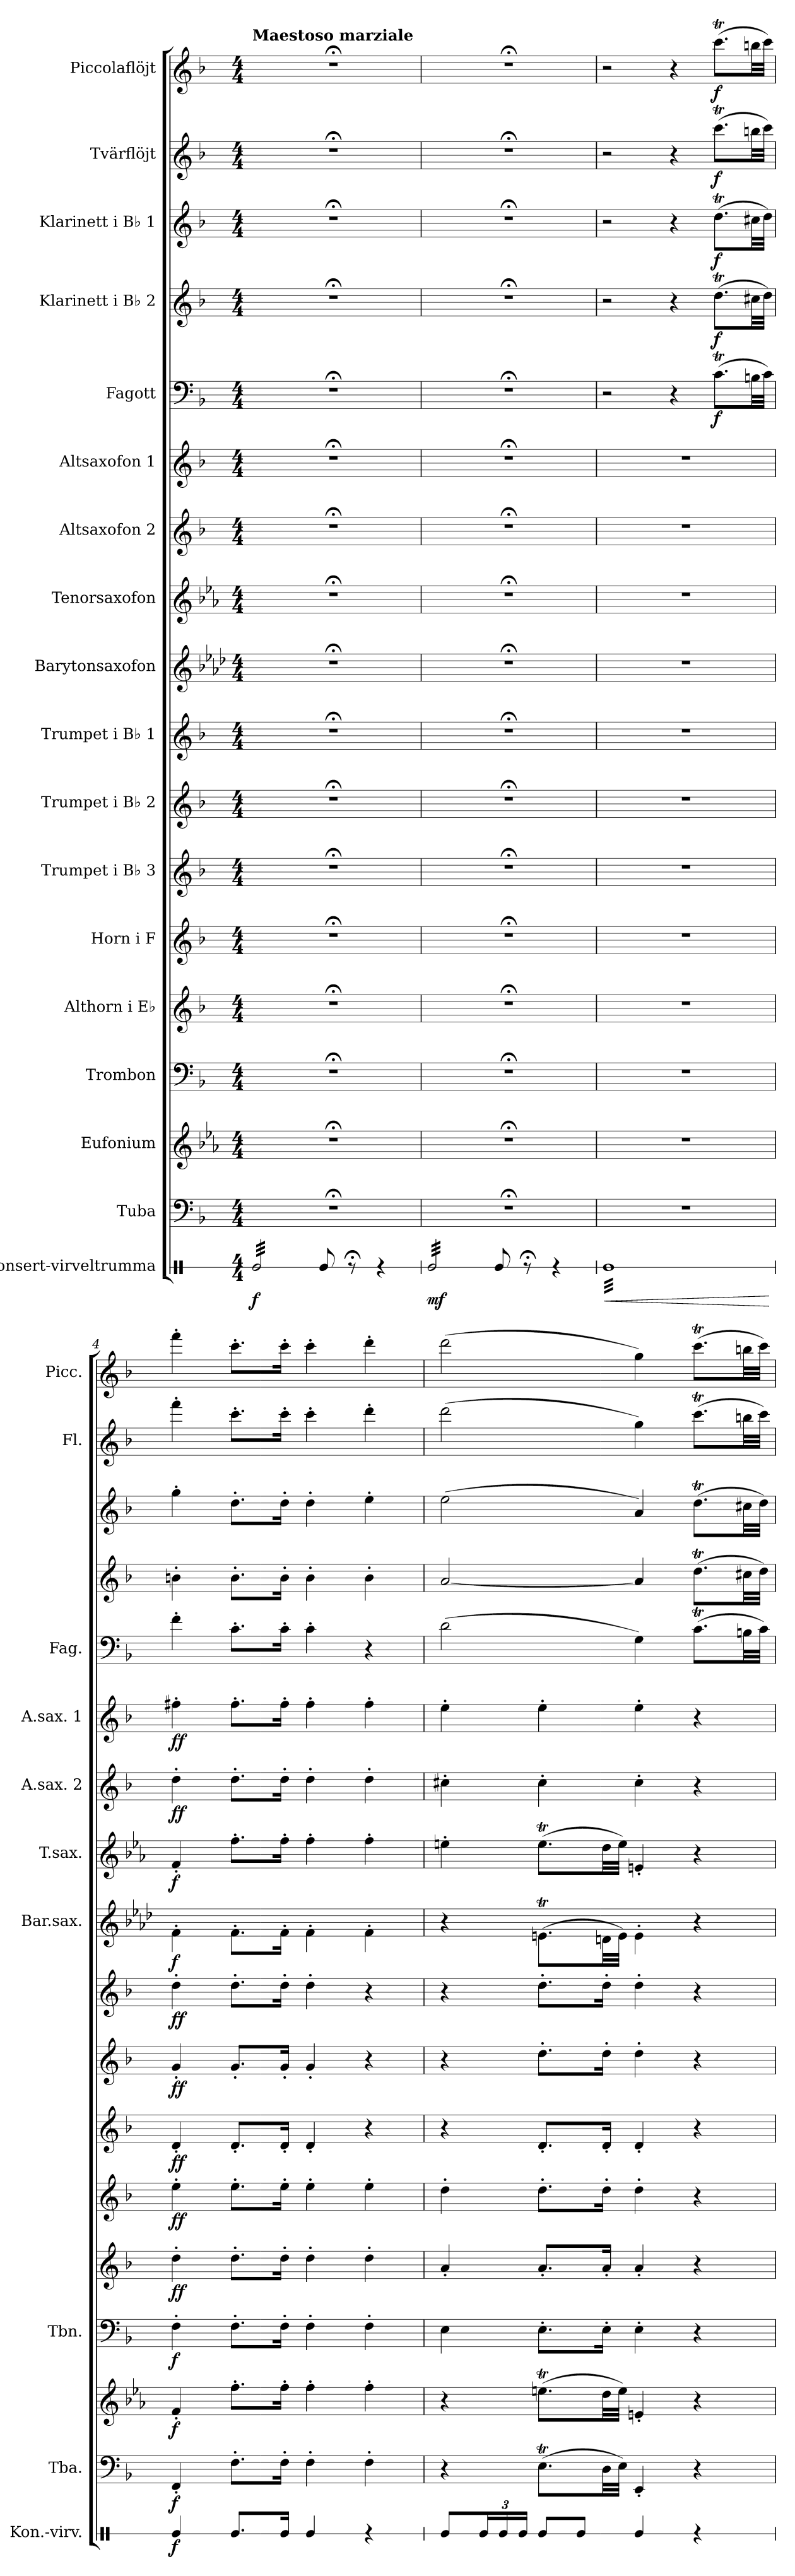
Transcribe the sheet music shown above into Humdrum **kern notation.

**kern	**dynam	**kern	**dynam	**kern	**dynam	**kern	**dynam	**kern	**dynam	**kern	**dynam	**kern	**dynam	**kern	**dynam	**kern	**dynam	**kern	**dynam	**kern	**dynam	**kern	**dynam	**kern	**dynam	**kern	**dynam	**kern	**dynam	**kern	**dynam	**kern	**dynam	**kern	**dynam
*part18	*part18	*part17	*part17	*part16	*part16	*part15	*part15	*part14	*part14	*part13	*part13	*part12	*part12	*part11	*part11	*part10	*part10	*part9	*part9	*part8	*part8	*part7	*part7	*part6	*part6	*part5	*part5	*part4	*part4	*part3	*part3	*part2	*part2	*part1	*part1
*staff18	*staff18	*staff17	*staff17	*staff16	*staff16	*staff15	*staff15	*staff14	*staff14	*staff13	*staff13	*staff12	*staff12	*staff11	*staff11	*staff10	*staff10	*staff9	*staff9	*staff8	*staff8	*staff7	*staff7	*staff6	*staff6	*staff5	*staff5	*staff4	*staff4	*staff3	*staff3	*staff2	*staff2	*staff1	*staff1
*I"Konsert-virveltrumma	*	*I"Tuba	*	*I"Eufonium	*	*I"Trombon	*	*I"Althorn i E♭	*	*I"Horn i F	*	*I"Trumpet i B♭ 3	*	*I"Trumpet i B♭ 2	*	*I"Trumpet i B♭ 1	*	*I"Barytonsaxofon	*	*I"Tenorsaxofon	*	*I"Altsaxofon 2	*	*I"Altsaxofon 1	*	*I"Fagott	*	*I"Klarinett i B♭ 2	*	*I"Klarinett i B♭ 1	*	*I"Tvärflöjt	*	*I"Piccolaflöjt	*
*I'Kon.-virv.	*	*I'Tba.	*	*	*	*I'Tbn.	*	*	*	*	*	*	*	*	*	*	*	*I'Bar.sax.	*	*I'T.sax.	*	*I'A.sax. 2	*	*I'A.sax. 1	*	*I'Fag.	*	*	*	*	*	*I'Fl.	*	*I'Picc.	*
*stria1	*	*	*	*	*	*	*	*	*	*	*	*	*	*	*	*	*	*	*	*	*	*	*	*	*	*	*	*	*	*	*	*	*	*	*
*clefX	*	*clefF4	*	*clefG2	*	*clefF4	*	*clefG2	*	*clefG2	*	*clefG2	*	*clefG2	*	*clefG2	*	*clefG2	*	*clefG2	*	*clefG2	*	*clefG2	*	*clefF4	*	*clefG2	*	*clefG2	*	*clefG2	*	*clefG2	*
*	*	*	*	*ITrd8c14	*	*	*	*ITrd5c9	*	*ITrd4c7	*	*ITrd1c2	*	*ITrd1c2	*	*ITrd1c2	*	*ITrd12c21	*	*ITrd8c14	*	*ITrd5c9	*	*ITrd5c9	*	*	*	*ITrd1c2	*	*ITrd1c2	*	*	*	*ITrd-7c-12	*
*k[]	*	*k[b-]	*	*k[b-e-a-]	*	*k[b-]	*	*k[b-e-a-d-]	*	*k[b-e-]	*	*k[b-e-a-]	*	*k[b-e-a-]	*	*k[b-e-a-]	*	*k[b-e-a-d-]	*	*k[b-e-a-]	*	*k[b-e-a-d-]	*	*k[b-e-a-d-]	*	*k[b-]	*	*k[b-e-a-]	*	*k[b-e-a-]	*	*k[b-]	*	*k[b-]	*
*M4/4	*	*M4/4	*	*M4/4	*	*M4/4	*	*M4/4	*	*M4/4	*	*M4/4	*	*M4/4	*	*M4/4	*	*M4/4	*	*M4/4	*	*M4/4	*	*M4/4	*	*M4/4	*	*M4/4	*	*M4/4	*	*M4/4	*	*M4/4	*
=1	=1	=1	=1	=1	=1	=1	=1	=1	=1	=1	=1	=1	=1	=1	=1	=1	=1	=1	=1	=1	=1	=1	=1	=1	=1	=1	=1	=1	=1	=1	=1	=1	=1	=1	=1
!	!	!	!	!	!	!	!	!	!	!	!	!	!	!	!	!	!	!	!	!	!	!	!	!	!	!	!	!	!	!	!	!	!	!LO:TX:a:B:t=Maestoso marziale	!
!	!LO:DY:b	!	!	!	!	!	!	!	!	!	!	!	!	!	!	!	!	!	!	!	!	!	!	!	!	!	!	!	!	!	!	!	!	!	!
*tremolo	*	*	*	*	*	*	*	*	*	*	*	*	*	*	*	*	*	*	*	*	*	*	*	*	*	*	*	*	*	*	*	*	*	*	*
32Re/LLL	f	1r;<	.	1r;<	.	1r;<	.	1r;<	.	1r;<	.	1r;<	.	1r;<	.	1r;<	.	1r;<	.	1r;<	.	1r;<	.	1r;<	.	1r;<	.	1r;<	.	1r;<	.	1r;<	.	1r;<	.
32Re/	.	.	.	.	.	.	.	.	.	.	.	.	.	.	.	.	.	.	.	.	.	.	.	.	.	.	.	.	.	.	.	.	.	.	.
32Re/	.	.	.	.	.	.	.	.	.	.	.	.	.	.	.	.	.	.	.	.	.	.	.	.	.	.	.	.	.	.	.	.	.	.	.
32Re/	.	.	.	.	.	.	.	.	.	.	.	.	.	.	.	.	.	.	.	.	.	.	.	.	.	.	.	.	.	.	.	.	.	.	.
32Re/	.	.	.	.	.	.	.	.	.	.	.	.	.	.	.	.	.	.	.	.	.	.	.	.	.	.	.	.	.	.	.	.	.	.	.
32Re/	.	.	.	.	.	.	.	.	.	.	.	.	.	.	.	.	.	.	.	.	.	.	.	.	.	.	.	.	.	.	.	.	.	.	.
32Re/	.	.	.	.	.	.	.	.	.	.	.	.	.	.	.	.	.	.	.	.	.	.	.	.	.	.	.	.	.	.	.	.	.	.	.
32Re/	.	.	.	.	.	.	.	.	.	.	.	.	.	.	.	.	.	.	.	.	.	.	.	.	.	.	.	.	.	.	.	.	.	.	.
32Re/	.	.	.	.	.	.	.	.	.	.	.	.	.	.	.	.	.	.	.	.	.	.	.	.	.	.	.	.	.	.	.	.	.	.	.
32Re/	.	.	.	.	.	.	.	.	.	.	.	.	.	.	.	.	.	.	.	.	.	.	.	.	.	.	.	.	.	.	.	.	.	.	.
32Re/	.	.	.	.	.	.	.	.	.	.	.	.	.	.	.	.	.	.	.	.	.	.	.	.	.	.	.	.	.	.	.	.	.	.	.
32Re/	.	.	.	.	.	.	.	.	.	.	.	.	.	.	.	.	.	.	.	.	.	.	.	.	.	.	.	.	.	.	.	.	.	.	.
32Re/	.	.	.	.	.	.	.	.	.	.	.	.	.	.	.	.	.	.	.	.	.	.	.	.	.	.	.	.	.	.	.	.	.	.	.
32Re/	.	.	.	.	.	.	.	.	.	.	.	.	.	.	.	.	.	.	.	.	.	.	.	.	.	.	.	.	.	.	.	.	.	.	.
32Re/	.	.	.	.	.	.	.	.	.	.	.	.	.	.	.	.	.	.	.	.	.	.	.	.	.	.	.	.	.	.	.	.	.	.	.
32Re/JJJ	.	.	.	.	.	.	.	.	.	.	.	.	.	.	.	.	.	.	.	.	.	.	.	.	.	.	.	.	.	.	.	.	.	.	.
*Xtremolo	*	*	*	*	*	*	*	*	*	*	*	*	*	*	*	*	*	*	*	*	*	*	*	*	*	*	*	*	*	*	*	*	*	*	*
8Re/	.	.	.	.	.	.	.	.	.	.	.	.	.	.	.	.	.	.	.	.	.	.	.	.	.	.	.	.	.	.	.	.	.	.	.
8r;<	.	.	.	.	.	.	.	.	.	.	.	.	.	.	.	.	.	.	.	.	.	.	.	.	.	.	.	.	.	.	.	.	.	.	.
4r	.	.	.	.	.	.	.	.	.	.	.	.	.	.	.	.	.	.	.	.	.	.	.	.	.	.	.	.	.	.	.	.	.	.	.
=2	=2	=2	=2	=2	=2	=2	=2	=2	=2	=2	=2	=2	=2	=2	=2	=2	=2	=2	=2	=2	=2	=2	=2	=2	=2	=2	=2	=2	=2	=2	=2	=2	=2	=2	=2
!	!LO:DY:b	!	!	!	!	!	!	!	!	!	!	!	!	!	!	!	!	!	!	!	!	!	!	!	!	!	!	!	!	!	!	!	!	!	!
*tremolo	*	*	*	*	*	*	*	*	*	*	*	*	*	*	*	*	*	*	*	*	*	*	*	*	*	*	*	*	*	*	*	*	*	*	*
32Re/LLL	mf	1r;<	.	1r;<	.	1r;<	.	1r;<	.	1r;<	.	1r;<	.	1r;<	.	1r;<	.	1r;<	.	1r;<	.	1r;<	.	1r;<	.	1r;<	.	1r;<	.	1r;<	.	1r;<	.	1r;<	.
32Re/	.	.	.	.	.	.	.	.	.	.	.	.	.	.	.	.	.	.	.	.	.	.	.	.	.	.	.	.	.	.	.	.	.	.	.
32Re/	.	.	.	.	.	.	.	.	.	.	.	.	.	.	.	.	.	.	.	.	.	.	.	.	.	.	.	.	.	.	.	.	.	.	.
32Re/	.	.	.	.	.	.	.	.	.	.	.	.	.	.	.	.	.	.	.	.	.	.	.	.	.	.	.	.	.	.	.	.	.	.	.
32Re/	.	.	.	.	.	.	.	.	.	.	.	.	.	.	.	.	.	.	.	.	.	.	.	.	.	.	.	.	.	.	.	.	.	.	.
32Re/	.	.	.	.	.	.	.	.	.	.	.	.	.	.	.	.	.	.	.	.	.	.	.	.	.	.	.	.	.	.	.	.	.	.	.
32Re/	.	.	.	.	.	.	.	.	.	.	.	.	.	.	.	.	.	.	.	.	.	.	.	.	.	.	.	.	.	.	.	.	.	.	.
32Re/	.	.	.	.	.	.	.	.	.	.	.	.	.	.	.	.	.	.	.	.	.	.	.	.	.	.	.	.	.	.	.	.	.	.	.
32Re/	.	.	.	.	.	.	.	.	.	.	.	.	.	.	.	.	.	.	.	.	.	.	.	.	.	.	.	.	.	.	.	.	.	.	.
32Re/	.	.	.	.	.	.	.	.	.	.	.	.	.	.	.	.	.	.	.	.	.	.	.	.	.	.	.	.	.	.	.	.	.	.	.
32Re/	.	.	.	.	.	.	.	.	.	.	.	.	.	.	.	.	.	.	.	.	.	.	.	.	.	.	.	.	.	.	.	.	.	.	.
32Re/	.	.	.	.	.	.	.	.	.	.	.	.	.	.	.	.	.	.	.	.	.	.	.	.	.	.	.	.	.	.	.	.	.	.	.
32Re/	.	.	.	.	.	.	.	.	.	.	.	.	.	.	.	.	.	.	.	.	.	.	.	.	.	.	.	.	.	.	.	.	.	.	.
32Re/	.	.	.	.	.	.	.	.	.	.	.	.	.	.	.	.	.	.	.	.	.	.	.	.	.	.	.	.	.	.	.	.	.	.	.
32Re/	.	.	.	.	.	.	.	.	.	.	.	.	.	.	.	.	.	.	.	.	.	.	.	.	.	.	.	.	.	.	.	.	.	.	.
32Re/JJJ	.	.	.	.	.	.	.	.	.	.	.	.	.	.	.	.	.	.	.	.	.	.	.	.	.	.	.	.	.	.	.	.	.	.	.
*Xtremolo	*	*	*	*	*	*	*	*	*	*	*	*	*	*	*	*	*	*	*	*	*	*	*	*	*	*	*	*	*	*	*	*	*	*	*
8Re/	.	.	.	.	.	.	.	.	.	.	.	.	.	.	.	.	.	.	.	.	.	.	.	.	.	.	.	.	.	.	.	.	.	.	.
8r;<	.	.	.	.	.	.	.	.	.	.	.	.	.	.	.	.	.	.	.	.	.	.	.	.	.	.	.	.	.	.	.	.	.	.	.
4r	.	.	.	.	.	.	.	.	.	.	.	.	.	.	.	.	.	.	.	.	.	.	.	.	.	.	.	.	.	.	.	.	.	.	.
=3	=3	=3	=3	=3	=3	=3	=3	=3	=3	=3	=3	=3	=3	=3	=3	=3	=3	=3	=3	=3	=3	=3	=3	=3	=3	=3	=3	=3	=3	=3	=3	=3	=3	=3	=3
!	!LO:HP:b	!	!	!	!	!	!	!	!	!	!	!	!	!	!	!	!	!	!	!	!	!	!	!	!	!	!	!	!	!	!	!	!	!	!
*tremolo	*	*	*	*	*	*	*	*	*	*	*	*	*	*	*	*	*	*	*	*	*	*	*	*	*	*	*	*	*	*	*	*	*	*	*
32ReLLL	<	1r	.	1r	.	1r	.	1r	.	1r	.	1r	.	1r	.	1r	.	1r	.	1r	.	1r	.	1r	.	2r	.	2r	.	2r	.	2r	.	2r	.
32Re	.	.	.	.	.	.	.	.	.	.	.	.	.	.	.	.	.	.	.	.	.	.	.	.	.	.	.	.	.	.	.	.	.	.	.
32Re	.	.	.	.	.	.	.	.	.	.	.	.	.	.	.	.	.	.	.	.	.	.	.	.	.	.	.	.	.	.	.	.	.	.	.
32Re	.	.	.	.	.	.	.	.	.	.	.	.	.	.	.	.	.	.	.	.	.	.	.	.	.	.	.	.	.	.	.	.	.	.	.
32Re	.	.	.	.	.	.	.	.	.	.	.	.	.	.	.	.	.	.	.	.	.	.	.	.	.	.	.	.	.	.	.	.	.	.	.
32Re	.	.	.	.	.	.	.	.	.	.	.	.	.	.	.	.	.	.	.	.	.	.	.	.	.	.	.	.	.	.	.	.	.	.	.
32Re	.	.	.	.	.	.	.	.	.	.	.	.	.	.	.	.	.	.	.	.	.	.	.	.	.	.	.	.	.	.	.	.	.	.	.
32Re	.	.	.	.	.	.	.	.	.	.	.	.	.	.	.	.	.	.	.	.	.	.	.	.	.	.	.	.	.	.	.	.	.	.	.
32Re	.	.	.	.	.	.	.	.	.	.	.	.	.	.	.	.	.	.	.	.	.	.	.	.	.	.	.	.	.	.	.	.	.	.	.
32Re	.	.	.	.	.	.	.	.	.	.	.	.	.	.	.	.	.	.	.	.	.	.	.	.	.	.	.	.	.	.	.	.	.	.	.
32Re	.	.	.	.	.	.	.	.	.	.	.	.	.	.	.	.	.	.	.	.	.	.	.	.	.	.	.	.	.	.	.	.	.	.	.
32Re	.	.	.	.	.	.	.	.	.	.	.	.	.	.	.	.	.	.	.	.	.	.	.	.	.	.	.	.	.	.	.	.	.	.	.
32Re	.	.	.	.	.	.	.	.	.	.	.	.	.	.	.	.	.	.	.	.	.	.	.	.	.	.	.	.	.	.	.	.	.	.	.
32Re	.	.	.	.	.	.	.	.	.	.	.	.	.	.	.	.	.	.	.	.	.	.	.	.	.	.	.	.	.	.	.	.	.	.	.
32Re	.	.	.	.	.	.	.	.	.	.	.	.	.	.	.	.	.	.	.	.	.	.	.	.	.	.	.	.	.	.	.	.	.	.	.
32Re	.	.	.	.	.	.	.	.	.	.	.	.	.	.	.	.	.	.	.	.	.	.	.	.	.	.	.	.	.	.	.	.	.	.	.
32Re	.	.	.	.	.	.	.	.	.	.	.	.	.	.	.	.	.	.	.	.	.	.	.	.	.	4r	.	4r	.	4r	.	4r	.	4r	.
32Re	.	.	.	.	.	.	.	.	.	.	.	.	.	.	.	.	.	.	.	.	.	.	.	.	.	.	.	.	.	.	.	.	.	.	.
32Re	.	.	.	.	.	.	.	.	.	.	.	.	.	.	.	.	.	.	.	.	.	.	.	.	.	.	.	.	.	.	.	.	.	.	.
32Re	.	.	.	.	.	.	.	.	.	.	.	.	.	.	.	.	.	.	.	.	.	.	.	.	.	.	.	.	.	.	.	.	.	.	.
32Re	.	.	.	.	.	.	.	.	.	.	.	.	.	.	.	.	.	.	.	.	.	.	.	.	.	.	.	.	.	.	.	.	.	.	.
32Re	.	.	.	.	.	.	.	.	.	.	.	.	.	.	.	.	.	.	.	.	.	.	.	.	.	.	.	.	.	.	.	.	.	.	.
32Re	.	.	.	.	.	.	.	.	.	.	.	.	.	.	.	.	.	.	.	.	.	.	.	.	.	.	.	.	.	.	.	.	.	.	.
32Re	.	.	.	.	.	.	.	.	.	.	.	.	.	.	.	.	.	.	.	.	.	.	.	.	.	.	.	.	.	.	.	.	.	.	.
!	!	!	!	!	!	!	!	!	!	!	!	!	!	!	!	!	!	!	!	!	!	!	!	!	!	!	!LO:DY:b	!	!LO:DY:b	!	!LO:DY:b	!	!LO:DY:b	!	!LO:DY:b
32Re	.	.	.	.	.	.	.	.	.	.	.	.	.	.	.	.	.	.	.	.	.	.	.	.	.	(>8.cT\L	f	(>8.ccT\L	f	(>8.ccT\L	f	(>8.cccT\L	f	(>8.ccccT\L	f
32Re	.	.	.	.	.	.	.	.	.	.	.	.	.	.	.	.	.	.	.	.	.	.	.	.	.	.	.	.	.	.	.	.	.	.	.
32Re	.	.	.	.	.	.	.	.	.	.	.	.	.	.	.	.	.	.	.	.	.	.	.	.	.	.	.	.	.	.	.	.	.	.	.
32Re	.	.	.	.	.	.	.	.	.	.	.	.	.	.	.	.	.	.	.	.	.	.	.	.	.	.	.	.	.	.	.	.	.	.	.
32Re	.	.	.	.	.	.	.	.	.	.	.	.	.	.	.	.	.	.	.	.	.	.	.	.	.	.	.	.	.	.	.	.	.	.	.
32Re	.	.	.	.	.	.	.	.	.	.	.	.	.	.	.	.	.	.	.	.	.	.	.	.	.	.	.	.	.	.	.	.	.	.	.
32Re	.	.	.	.	.	.	.	.	.	.	.	.	.	.	.	.	.	.	.	.	.	.	.	.	.	32Bn\LL	.	32bn\LL	.	32bn\LL	.	32bbn\LL	.	32bbbn\LL	.
32ReJJJ	.	.	.	.	.	.	.	.	.	.	.	.	.	.	.	.	.	.	.	.	.	.	.	.	.	32c\JJJ)	.	32cc\JJJ)	.	32cc\JJJ)	.	32ccc\JJJ)	.	32cccc\JJJ)	.
*Xtremolo	*	*	*	*	*	*	*	*	*	*	*	*	*	*	*	*	*	*	*	*	*	*	*	*	*	*	*	*	*	*	*	*	*	*	*
.	[	.	.	.	.	.	.	.	.	.	.	.	.	.	.	.	.	.	.	.	.	.	.	.	.	.	.	.	.	.	.	.	.	.	.
=4	=4	=4	=4	=4	=4	=4	=4	=4	=4	=4	=4	=4	=4	=4	=4	=4	=4	=4	=4	=4	=4	=4	=4	=4	=4	=4	=4	=4	=4	=4	=4	=4	=4	=4	=4
!	!LO:DY:b	!	!LO:DY:b	!	!LO:DY:b	!	!LO:DY:b	!	!LO:DY:b	!	!	!	!	!	!	!	!	!	!	!	!	!	!	!	!	!	!	!	!	!	!	!	!	!	!
!	!	!	!	!	!	!	!	!	!LO:DY:n=1:b	!	!LO:DY:b	!	!	!	!	!	!	!	!	!	!	!	!	!	!	!	!	!	!	!	!	!	!	!	!
!	!	!	!	!	!	!	!	!	!	!	!LO:DY:n=1:b	!	!LO:DY:b	!	!	!	!	!	!	!	!	!	!	!	!	!	!	!	!	!	!	!	!	!	!
!	!	!	!	!	!	!	!	!	!	!	!	!	!LO:DY:n=1:b	!	!LO:DY:b	!	!	!	!	!	!	!	!	!	!	!	!	!	!	!	!	!	!	!	!
!	!	!	!	!	!	!	!	!	!	!	!	!	!	!	!LO:DY:n=1:b	!	!LO:DY:b	!	!	!	!	!	!	!	!	!	!	!	!	!	!	!	!	!	!
!	!	!	!	!	!	!	!	!	!	!	!	!	!	!	!	!	!LO:DY:n=1:b	!	!LO:DY:b	!	!LO:DY:b	!	!LO:DY:b	!	!	!	!	!	!	!	!	!	!	!	!
!	!	!	!	!	!	!	!	!	!	!	!	!	!	!	!	!	!	!	!	!	!	!	!LO:DY:n=1:b	!	!LO:DY:b	!	!	!	!	!	!	!	!	!	!
!	!	!	!	!	!	!	!	!	!	!	!	!	!	!	!	!	!	!	!	!	!	!	!	!	!LO:DY:n=1:b	!	!	!	!	!	!	!	!	!	!
4Re/	f	4FF'/	f	4F'/	f	4F'\	f	4f'\	f f	4a'\	f f	4c'/	f f	4f'/	f f	4cc'\	f f	4F'\	f	4F'/	f	4f'\	f f	4an'\	f f	4f'\	.	4an'\	.	4ff'\	.	4fff'\	.	4ffff'\	.
8.Re/L	.	8.F'\L	.	8.f'\L	.	8.F'\L	.	8.f'\L	.	8.a'\L	.	8.c'/L	.	8.f'/L	.	8.cc'\L	.	8.F'\L	.	8.f'\L	.	8.f'\L	.	8.a'\L	.	8.c'\L	.	8.a'\L	.	8.cc'\L	.	8.ccc'\L	.	8.cccc'\L	.
16Re/Jk	.	16F'\Jk	.	16f'\Jk	.	16F'\Jk	.	16f'\Jk	.	16a'\Jk	.	16c'/Jk	.	16f'/Jk	.	16cc'\Jk	.	16F'\Jk	.	16f'\Jk	.	16f'\Jk	.	16a'\Jk	.	16c'\Jk	.	16a'\Jk	.	16cc'\Jk	.	16ccc'\Jk	.	16cccc'\Jk	.
4Re/	.	4F'\	.	4f'\	.	4F'\	.	4f'\	.	4a'\	.	4c'/	.	4f'/	.	4cc'\	.	4F'\	.	4f'\	.	4f'\	.	4a'\	.	4c'\	.	4a'\	.	4cc'\	.	4ccc'\	.	4cccc'\	.
4r	.	4F'\	.	4f'\	.	4F'\	.	4f'\	.	4a'\	.	4r	.	4r	.	4r	.	4F'\	.	4f'\	.	4f'\	.	4a'\	.	4r	.	4a'\	.	4dd'\	.	4ddd'\	.	4dddd'\	.
=5	=5	=5	=5	=5	=5	=5	=5	=5	=5	=5	=5	=5	=5	=5	=5	=5	=5	=5	=5	=5	=5	=5	=5	=5	=5	=5	=5	=5	=5	=5	=5	=5	=5	=5	=5
8Re/L	.	4r	.	4r	.	4E\	.	4c'/	.	4g'\	.	4r	.	4r	.	4r	.	4r	.	4en'\	.	4en'\	.	4g'\	.	(>2d\	.	[2g/	.	(>2dd\	.	(>2ddd\	.	(>2dddd\	.
*Xbrackettup	*	*	*	*	*	*	*	*	*	*	*	*	*	*	*	*	*	*	*	*	*	*	*	*	*	*	*	*	*	*	*	*	*	*	*
24Re/L	.	.	.	.	.	.	.	.	.	.	.	.	.	.	.	.	.	.	.	.	.	.	.	.	.	.	.	.	.	.	.	.	.	.	.
24Re/	.	.	.	.	.	.	.	.	.	.	.	.	.	.	.	.	.	.	.	.	.	.	.	.	.	.	.	.	.	.	.	.	.	.	.
24Re/JJ	.	.	.	.	.	.	.	.	.	.	.	.	.	.	.	.	.	.	.	.	.	.	.	.	.	.	.	.	.	.	.	.	.	.	.
8Re/L	.	(>8.Et\L	.	(>8.ent\L	.	8.E'\L	.	8.c'/L	.	8.g'\L	.	8.c'/L	.	8.cc'\L	.	8.cc'\L	.	(>8.Ent\L	.	(>8.et\L	.	4e'\	.	4g'\	.	.	.	.	.	.	.	.	.	.	.
8Re/J	.	.	.	.	.	.	.	.	.	.	.	.	.	.	.	.	.	.	.	.	.	.	.	.	.	.	.	.	.	.	.	.	.	.	.
.	.	32D\LL	.	32d\LL	.	16E'\Jk	.	16c'/Jk	.	16g'\Jk	.	16c'/Jk	.	16cc'\Jk	.	16cc'\Jk	.	32Dn\LL	.	32d\LL	.	.	.	.	.	.	.	.	.	.	.	.	.	.	.
.	.	32E\JJJ)	.	32e\JJJ)	.	.	.	.	.	.	.	.	.	.	.	.	.	32E\JJJ)	.	32e\JJJ)	.	.	.	.	.	.	.	.	.	.	.	.	.	.	.
4Re/	.	4EE'/	.	4En'/	.	4E'\	.	4c'/	.	4g'\	.	4c'/	.	4cc'\	.	4cc'\	.	4E'\	.	4En'/	.	4e'\	.	4g'\	.	4G\)	.	4g/]	.	4g/)	.	4gg\)	.	4ggg\)	.
4r	.	4r	.	4r	.	4r	.	4r	.	4r	.	4r	.	4r	.	4r	.	4r	.	4r	.	4r	.	4r	.	(>8.cT\L	.	(>8.ccT\L	.	(>8.ccT\L	.	(>8.cccT\L	.	(>8.ccccT\L	.
.	.	.	.	.	.	.	.	.	.	.	.	.	.	.	.	.	.	.	.	.	.	.	.	.	.	32Bn\LL	.	32bn\LL	.	32bn\LL	.	32bbn\LL	.	32bbbn\LL	.
.	.	.	.	.	.	.	.	.	.	.	.	.	.	.	.	.	.	.	.	.	.	.	.	.	.	32c\JJJ)	.	32cc\JJJ)	.	32cc\JJJ)	.	32ccc\JJJ)	.	32cccc\JJJ)	.
=	=	=	=	=	=	=	=	=	=	=	=	=	=	=	=	=	=	=	=	=	=	=	=	=	=	=	=	=	=	=	=	=	=	=	=
*-	*-	*-	*-	*-	*-	*-	*-	*-	*-	*-	*-	*-	*-	*-	*-	*-	*-	*-	*-	*-	*-	*-	*-	*-	*-	*-	*-	*-	*-	*-	*-	*-	*-	*-	*-
